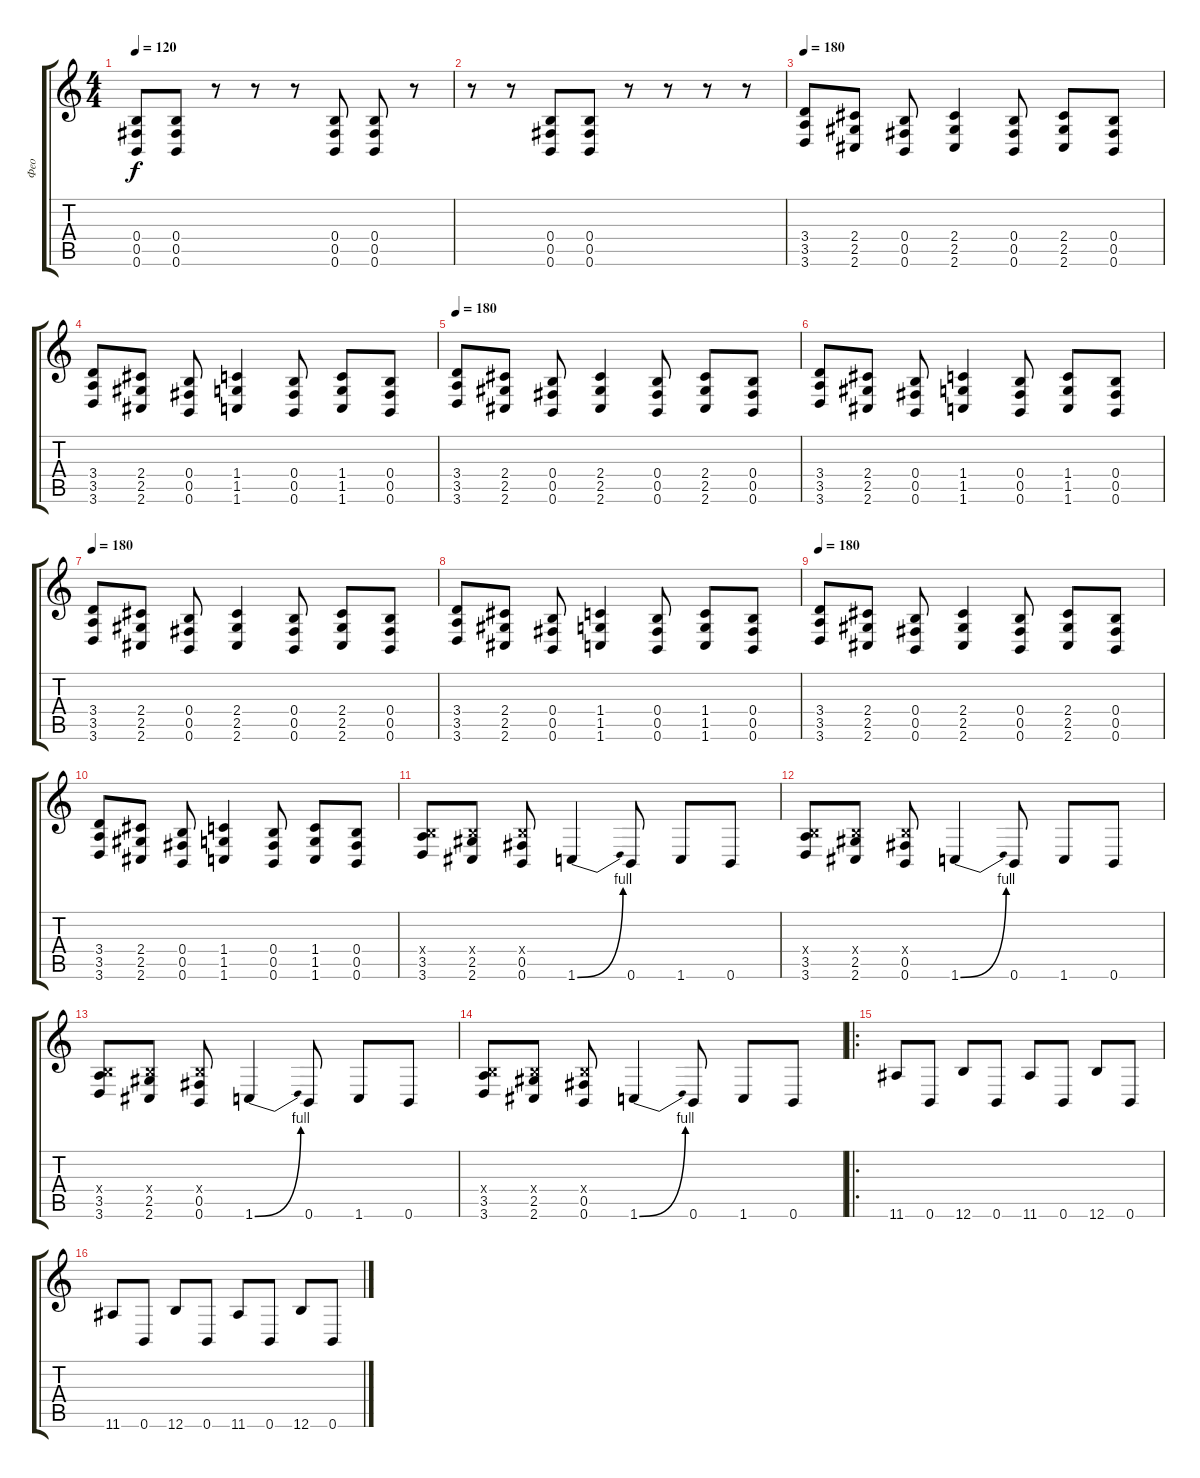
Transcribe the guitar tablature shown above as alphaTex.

\track ("Фео" "Фео") {instrument distortionguitar}
\staff {score tabs}
\tuning (Db4 Ab3 E3 B2 Gb2 B1) {hide}
\ts (4 4)
\tempo 120
\clef g2
\ks c
(0.4 0.5 0.6).8{dy f} (0.4 0.5 0.6).8 r.8 r.8 r.8 (0.4 0.5 0.6).8 (0.4 0.5 0.6).8 r.8 |
r.8 r.8 (0.4 0.5 0.6).8 (0.4 0.5 0.6).8 r.8 r.8 r.8 r.8 |
\tempo 160
\tempo 180
(3.4 3.5 3.6).8 (2.4 2.5 2.6).8 (0.4 0.5 0.6).8 (2.4 2.5 2.6).4 (0.4 0.5 0.6).8 (2.4 2.5 2.6).8 (0.4 0.5 0.6).8 |
(3.4 3.5 3.6).8 (2.4 2.5 2.6).8 (0.4 0.5 0.6).8 (1.4 1.5 1.6).4 (0.4 0.5 0.6).8 (1.4 1.5 1.6).8 (0.4 0.5 0.6).8 |
\tempo 175
\tempo 180
(3.4 3.5 3.6).8 (2.4 2.5 2.6).8 (0.4 0.5 0.6).8 (2.4 2.5 2.6).4 (0.4 0.5 0.6).8 (2.4 2.5 2.6).8 (0.4 0.5 0.6).8 |
(3.4 3.5 3.6).8 (2.4 2.5 2.6).8 (0.4 0.5 0.6).8 (1.4 1.5 1.6).4 (0.4 0.5 0.6).8 (1.4 1.5 1.6).8 (0.4 0.5 0.6).8 |
\tempo 180
(3.4 3.5 3.6).8 (2.4 2.5 2.6).8 (0.4 0.5 0.6).8 (2.4 2.5 2.6).4 (0.4 0.5 0.6).8 (2.4 2.5 2.6).8 (0.4 0.5 0.6).8 |
(3.4 3.5 3.6).8 (2.4 2.5 2.6).8 (0.4 0.5 0.6).8 (1.4 1.5 1.6).4 (0.4 0.5 0.6).8 (1.4 1.5 1.6).8 (0.4 0.5 0.6).8 |
\tempo 180
(3.4 3.5 3.6).8 (2.4 2.5 2.6).8 (0.4 0.5 0.6).8 (2.4 2.5 2.6).4 (0.4 0.5 0.6).8 (2.4 2.5 2.6).8 (0.4 0.5 0.6).8 |
(3.4 3.5 3.6).8 (2.4 2.5 2.6).8 (0.4 0.5 0.6).8 (1.4 1.5 1.6).4 (0.4 0.5 0.6).8 (1.4 1.5 1.6).8 (0.4 0.5 0.6).8 |
(0.4{x} 3.5 3.6).8 (0.4{x} 2.5 2.6).8 (0.4{x} 0.5 0.6).8 1.6{be (bend 0 0 60 4)}.4 0.6.8 1.6.8 0.6.8 |
(0.4{x} 3.5 3.6).8 (0.4{x} 2.5 2.6).8 (0.4{x} 0.5 0.6).8 1.6{be (bend 0 0 60 4)}.4 0.6.8 1.6.8 0.6.8 |
(0.4{x} 3.5 3.6).8 (0.4{x} 2.5 2.6).8 (0.4{x} 0.5 0.6).8 1.6{be (bend 0 0 60 4)}.4 0.6.8 1.6.8 0.6.8 |
(0.4{x} 3.5 3.6).8 (0.4{x} 2.5 2.6).8 (0.4{x} 0.5 0.6).8 1.6{be (bend 0 0 60 4)}.4 0.6.8 1.6.8 0.6.8 |
\ro
11.6.8 0.6.8 12.6.8 0.6.8 11.6.8 0.6.8 12.6.8 0.6.8 |
11.6.8 0.6.8 12.6.8 0.6.8 11.6.8 0.6.8 12.6.8 0.6.8
